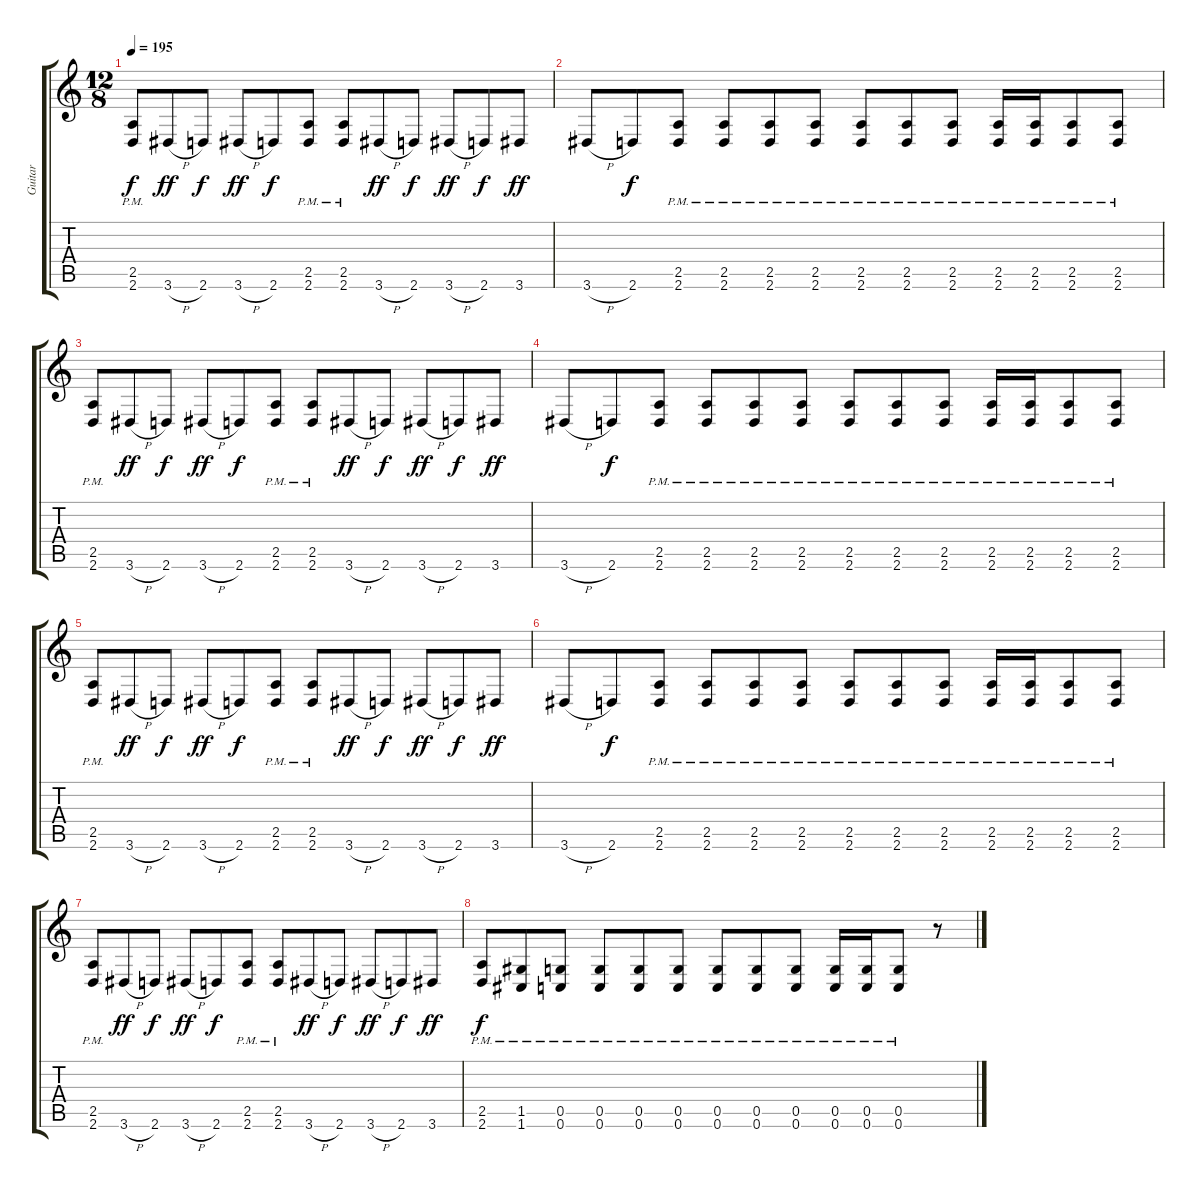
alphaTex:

\track ("Guitar" "Guitar") {instrument distortionguitar}
\staff {score tabs}
\tuning (D4 A3 F3 C3 G2 C2) {hide}
\ts (12 8)
\tempo 195
\clef g2
\ks c
(2.5{pm} 2.6{pm}).8{dy f} 3.6{h}.8{dy ff} 2.6.8{dy f} 3.6{h}.8{dy ff} 2.6.8{dy f} (2.5{pm} 2.6{pm}).8 (2.5{pm} 2.6{pm}).8 3.6{h}.8{dy ff} 2.6.8{dy f} 3.6{h}.8{dy ff} 2.6.8{dy f} 3.6.8{dy ff} |
3.6{h}.8 2.6.8{dy f} (2.5{pm} 2.6{pm}).8 (2.5{pm} 2.6{pm}).8 (2.5{pm} 2.6{pm}).8 (2.5{pm} 2.6{pm}).8 (2.5{pm} 2.6{pm}).8 (2.5{pm} 2.6{pm}).8 (2.5{pm} 2.6{pm}).8 (2.5{pm} 2.6{pm}).16 (2.5{pm} 2.6{pm}).16 (2.5{pm} 2.6{pm}).8 (2.5{pm} 2.6{pm}).8 |
(2.5{pm} 2.6{pm}).8 3.6{h}.8{dy ff} 2.6.8{dy f} 3.6{h}.8{dy ff} 2.6.8{dy f} (2.5{pm} 2.6{pm}).8 (2.5{pm} 2.6{pm}).8 3.6{h}.8{dy ff} 2.6.8{dy f} 3.6{h}.8{dy ff} 2.6.8{dy f} 3.6.8{dy ff} |
3.6{h}.8 2.6.8{dy f} (2.5{pm} 2.6{pm}).8 (2.5{pm} 2.6{pm}).8 (2.5{pm} 2.6{pm}).8 (2.5{pm} 2.6{pm}).8 (2.5{pm} 2.6{pm}).8 (2.5{pm} 2.6{pm}).8 (2.5{pm} 2.6{pm}).8 (2.5{pm} 2.6{pm}).16 (2.5{pm} 2.6{pm}).16 (2.5{pm} 2.6{pm}).8 (2.5{pm} 2.6{pm}).8 |
(2.5{pm} 2.6{pm}).8 3.6{h}.8{dy ff} 2.6.8{dy f} 3.6{h}.8{dy ff} 2.6.8{dy f} (2.5{pm} 2.6{pm}).8 (2.5{pm} 2.6{pm}).8 3.6{h}.8{dy ff} 2.6.8{dy f} 3.6{h}.8{dy ff} 2.6.8{dy f} 3.6.8{dy ff} |
3.6{h}.8 2.6.8{dy f} (2.5{pm} 2.6{pm}).8 (2.5{pm} 2.6{pm}).8 (2.5{pm} 2.6{pm}).8 (2.5{pm} 2.6{pm}).8 (2.5{pm} 2.6{pm}).8 (2.5{pm} 2.6{pm}).8 (2.5{pm} 2.6{pm}).8 (2.5{pm} 2.6{pm}).16 (2.5{pm} 2.6{pm}).16 (2.5{pm} 2.6{pm}).8 (2.5{pm} 2.6{pm}).8 |
(2.5{pm} 2.6{pm}).8 3.6{h}.8{dy ff} 2.6.8{dy f} 3.6{h}.8{dy ff} 2.6.8{dy f} (2.5{pm} 2.6{pm}).8 (2.5{pm} 2.6{pm}).8 3.6{h}.8{dy ff} 2.6.8{dy f} 3.6{h}.8{dy ff} 2.6.8{dy f} 3.6.8{dy ff} |
(2.5{pm} 2.6{pm}).8{dy f} (1.5{pm} 1.6{pm}).8 (0.5{pm} 0.6{pm}).8 (0.5{pm} 0.6{pm}).8 (0.5{pm} 0.6{pm}).8 (0.5{pm} 0.6{pm}).8 (0.5{pm} 0.6{pm}).8 (0.5{pm} 0.6{pm}).8 (0.5{pm} 0.6{pm}).8 (0.5{pm} 0.6{pm}).16 (0.5{pm} 0.6{pm}).16 (0.5{pm} 0.6{pm}).8 r.8
